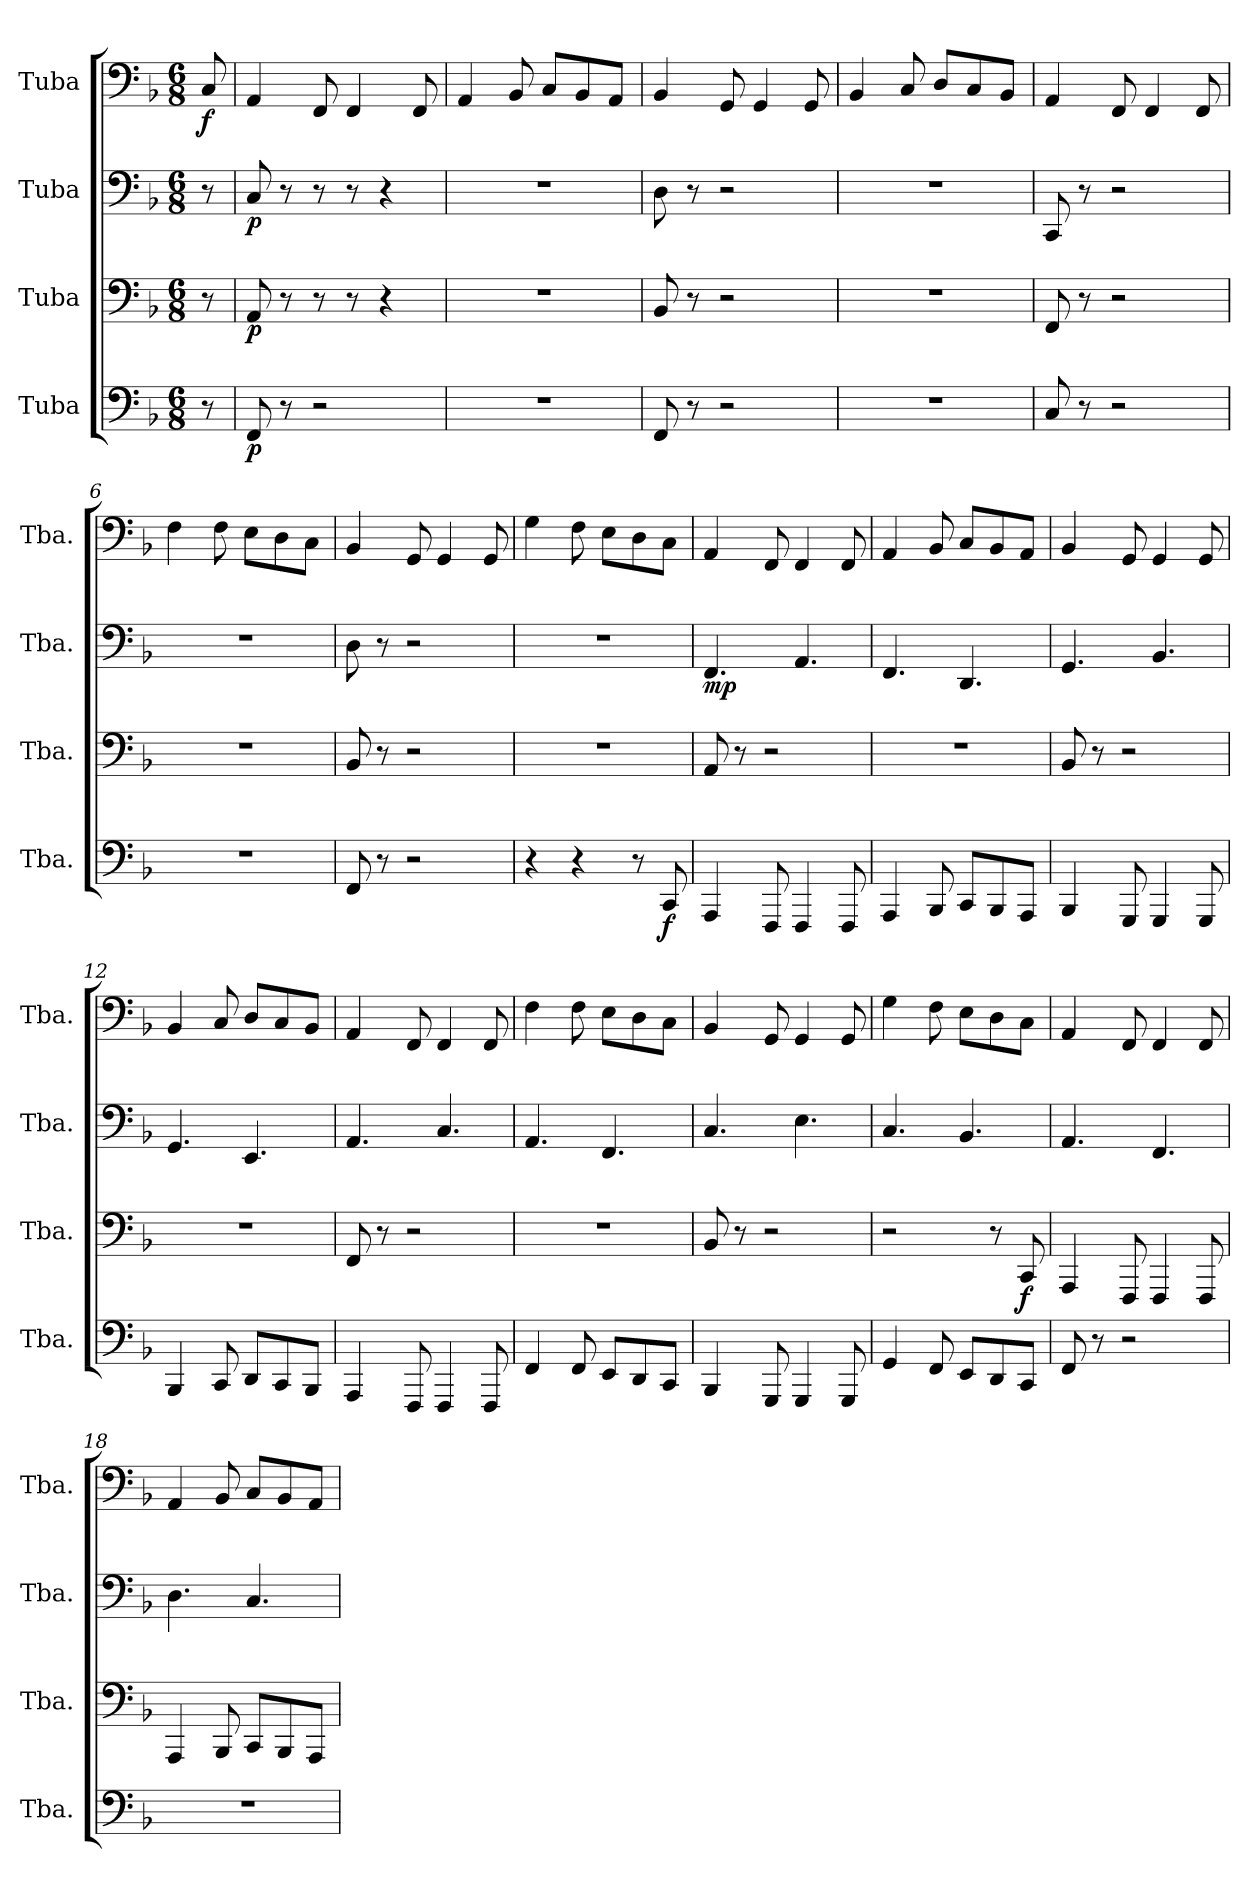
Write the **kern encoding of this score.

**kern	**dynam	**kern	**dynam	**kern	**dynam	**kern	**dynam
*part4	*part4	*part3	*part3	*part2	*part2	*part1	*part1
*staff4	*staff4	*staff3	*staff3	*staff2	*staff2	*staff1	*staff1
*I"Tuba	*	*I"Tuba	*	*I"Tuba	*	*I"Tuba	*
*I'Tba.	*	*I'Tba.	*	*I'Tba.	*	*I'Tba.	*
*clefF4	*	*clefF4	*	*clefF4	*	*clefF4	*
*k[b-]	*	*k[b-]	*	*k[b-]	*	*k[b-]	*
*M6/8	*	*M6/8	*	*M6/8	*	*M6/8	*
*MM180	*	*MM180	*	*MM180	*	*MM180	*
=	=	=	=	=	=	=	=
!	!	!	!	!	!	!	!LO:DY:b
8r	.	8r	.	8r	.	8C/	f
=1	=1	=1	=1	=1	=1	=1	=1
!	!LO:DY:b	!	!LO:DY:b	!	!LO:DY:b	!	!
8FF/	p	8AA/	p	8C/	p	4AA/	.
8r	.	8r	.	8r	.	.	.
2r	.	8r	.	8r	.	8FF/	.
.	.	8r	.	8r	.	4FF/	.
.	.	4r	.	4r	.	.	.
.	.	.	.	.	.	8FF/	.
=2	=2	=2	=2	=2	=2	=2	=2
2.r	.	2.r	.	2.r	.	4AA/	.
.	.	.	.	.	.	8BB-/	.
.	.	.	.	.	.	8C/L	.
.	.	.	.	.	.	8BB-/	.
.	.	.	.	.	.	8AA/J	.
=3	=3	=3	=3	=3	=3	=3	=3
8FF/	.	8BB-/	.	8D\	.	4BB-/	.
8r	.	8r	.	8r	.	.	.
2r	.	2r	.	2r	.	8GG/	.
.	.	.	.	.	.	4GG/	.
.	.	.	.	.	.	8GG/	.
=4	=4	=4	=4	=4	=4	=4	=4
2.r	.	2.r	.	2.r	.	4BB-/	.
.	.	.	.	.	.	8C/	.
.	.	.	.	.	.	8D/L	.
.	.	.	.	.	.	8C/	.
.	.	.	.	.	.	8BB-/J	.
=5	=5	=5	=5	=5	=5	=5	=5
8C/	.	8FF/	.	8CC/	.	4AA/	.
8r	.	8r	.	8r	.	.	.
2r	.	2r	.	2r	.	8FF/	.
.	.	.	.	.	.	4FF/	.
.	.	.	.	.	.	8FF/	.
=6	=6	=6	=6	=6	=6	=6	=6
2.r	.	2.r	.	2.r	.	4F\	.
.	.	.	.	.	.	8F\	.
.	.	.	.	.	.	8E\L	.
.	.	.	.	.	.	8D\	.
.	.	.	.	.	.	8C\J	.
!!LO:LB:g=z
=7	=7	=7	=7	=7	=7	=7	=7
8FF/	.	8BB-/	.	8D\	.	4BB-/	.
8r	.	8r	.	8r	.	.	.
2r	.	2r	.	2r	.	8GG/	.
.	.	.	.	.	.	4GG/	.
.	.	.	.	.	.	8GG/	.
=8	=8	=8	=8	=8	=8	=8	=8
4r	.	2.r	.	2.r	.	4G\	.
4r	.	.	.	.	.	8F\	.
.	.	.	.	.	.	8E\L	.
8r	.	.	.	.	.	8D\	.
!	!LO:DY:b	!	!	!	!	!	!
8CC/	f	.	.	.	.	8C\J	.
=9	=9	=9	=9	=9	=9	=9	=9
!	!	!	!	!	!LO:DY:b	!	!
4AAA/	.	8AA/	.	4.FF/	mp	4AA/	.
.	.	8r	.	.	.	.	.
8FFF/	.	2r	.	.	.	8FF/	.
4FFF/	.	.	.	4.AA/	.	4FF/	.
8FFF/	.	.	.	.	.	8FF/	.
=10	=10	=10	=10	=10	=10	=10	=10
4AAA/	.	2.r	.	4.FF/	.	4AA/	.
8BBB-/	.	.	.	.	.	8BB-/	.
8CC/L	.	.	.	4.DD/	.	8C/L	.
8BBB-/	.	.	.	.	.	8BB-/	.
8AAA/J	.	.	.	.	.	8AA/J	.
=11	=11	=11	=11	=11	=11	=11	=11
4BBB-/	.	8BB-/	.	4.GG/	.	4BB-/	.
.	.	8r	.	.	.	.	.
8GGG/	.	2r	.	.	.	8GG/	.
4GGG/	.	.	.	4.BB-/	.	4GG/	.
8GGG/	.	.	.	.	.	8GG/	.
!!LO:PB:g=z
=12	=12	=12	=12	=12	=12	=12	=12
4BBB-/	.	2.r	.	4.GG/	.	4BB-/	.
8CC/	.	.	.	.	.	8C/	.
8DD/L	.	.	.	4.EE/	.	8D/L	.
8CC/	.	.	.	.	.	8C/	.
8BBB-/J	.	.	.	.	.	8BB-/J	.
=13	=13	=13	=13	=13	=13	=13	=13
4AAA/	.	8FF/	.	4.AA/	.	4AA/	.
.	.	8r	.	.	.	.	.
8FFF/	.	2r	.	.	.	8FF/	.
4FFF/	.	.	.	4.C/	.	4FF/	.
8FFF/	.	.	.	.	.	8FF/	.
=14	=14	=14	=14	=14	=14	=14	=14
4FF/	.	2.r	.	4.AA/	.	4F\	.
8FF/	.	.	.	.	.	8F\	.
8EE/L	.	.	.	4.FF/	.	8E\L	.
8DD/	.	.	.	.	.	8D\	.
8CC/J	.	.	.	.	.	8C\J	.
=15	=15	=15	=15	=15	=15	=15	=15
4BBB-/	.	8BB-/	.	4.C/	.	4BB-/	.
.	.	8r	.	.	.	.	.
8GGG/	.	2r	.	.	.	8GG/	.
4GGG/	.	.	.	4.E\	.	4GG/	.
8GGG/	.	.	.	.	.	8GG/	.
=16	=16	=16	=16	=16	=16	=16	=16
4GG/	.	2r	.	4.C/	.	4G\	.
8FF/	.	.	.	.	.	8F\	.
8EE/L	.	.	.	4.BB-/	.	8E\L	.
8DD/	.	8r	.	.	.	8D\	.
!	!	!	!LO:DY:b	!	!	!	!
8CC/J	.	8CC/	f	.	.	8C\J	.
!!LO:LB:g=z
=17	=17	=17	=17	=17	=17	=17	=17
8FF/	.	4AAA/	.	4.AA/	.	4AA/	.
8r	.	.	.	.	.	.	.
2r	.	8FFF/	.	.	.	8FF/	.
.	.	4FFF/	.	4.FF/	.	4FF/	.
.	.	8FFF/	.	.	.	8FF/	.
=18	=18	=18	=18	=18	=18	=18	=18
2.r	.	4AAA/	.	4.D\	.	4AA/	.
.	.	8BBB-/	.	.	.	8BB-/	.
.	.	8CC/L	.	4.C/	.	8C/L	.
.	.	8BBB-/	.	.	.	8BB-/	.
.	.	8AAA/J	.	.	.	8AA/J	.
=	=	=	=	=	=	=	=
*-	*-	*-	*-	*-	*-	*-	*-
